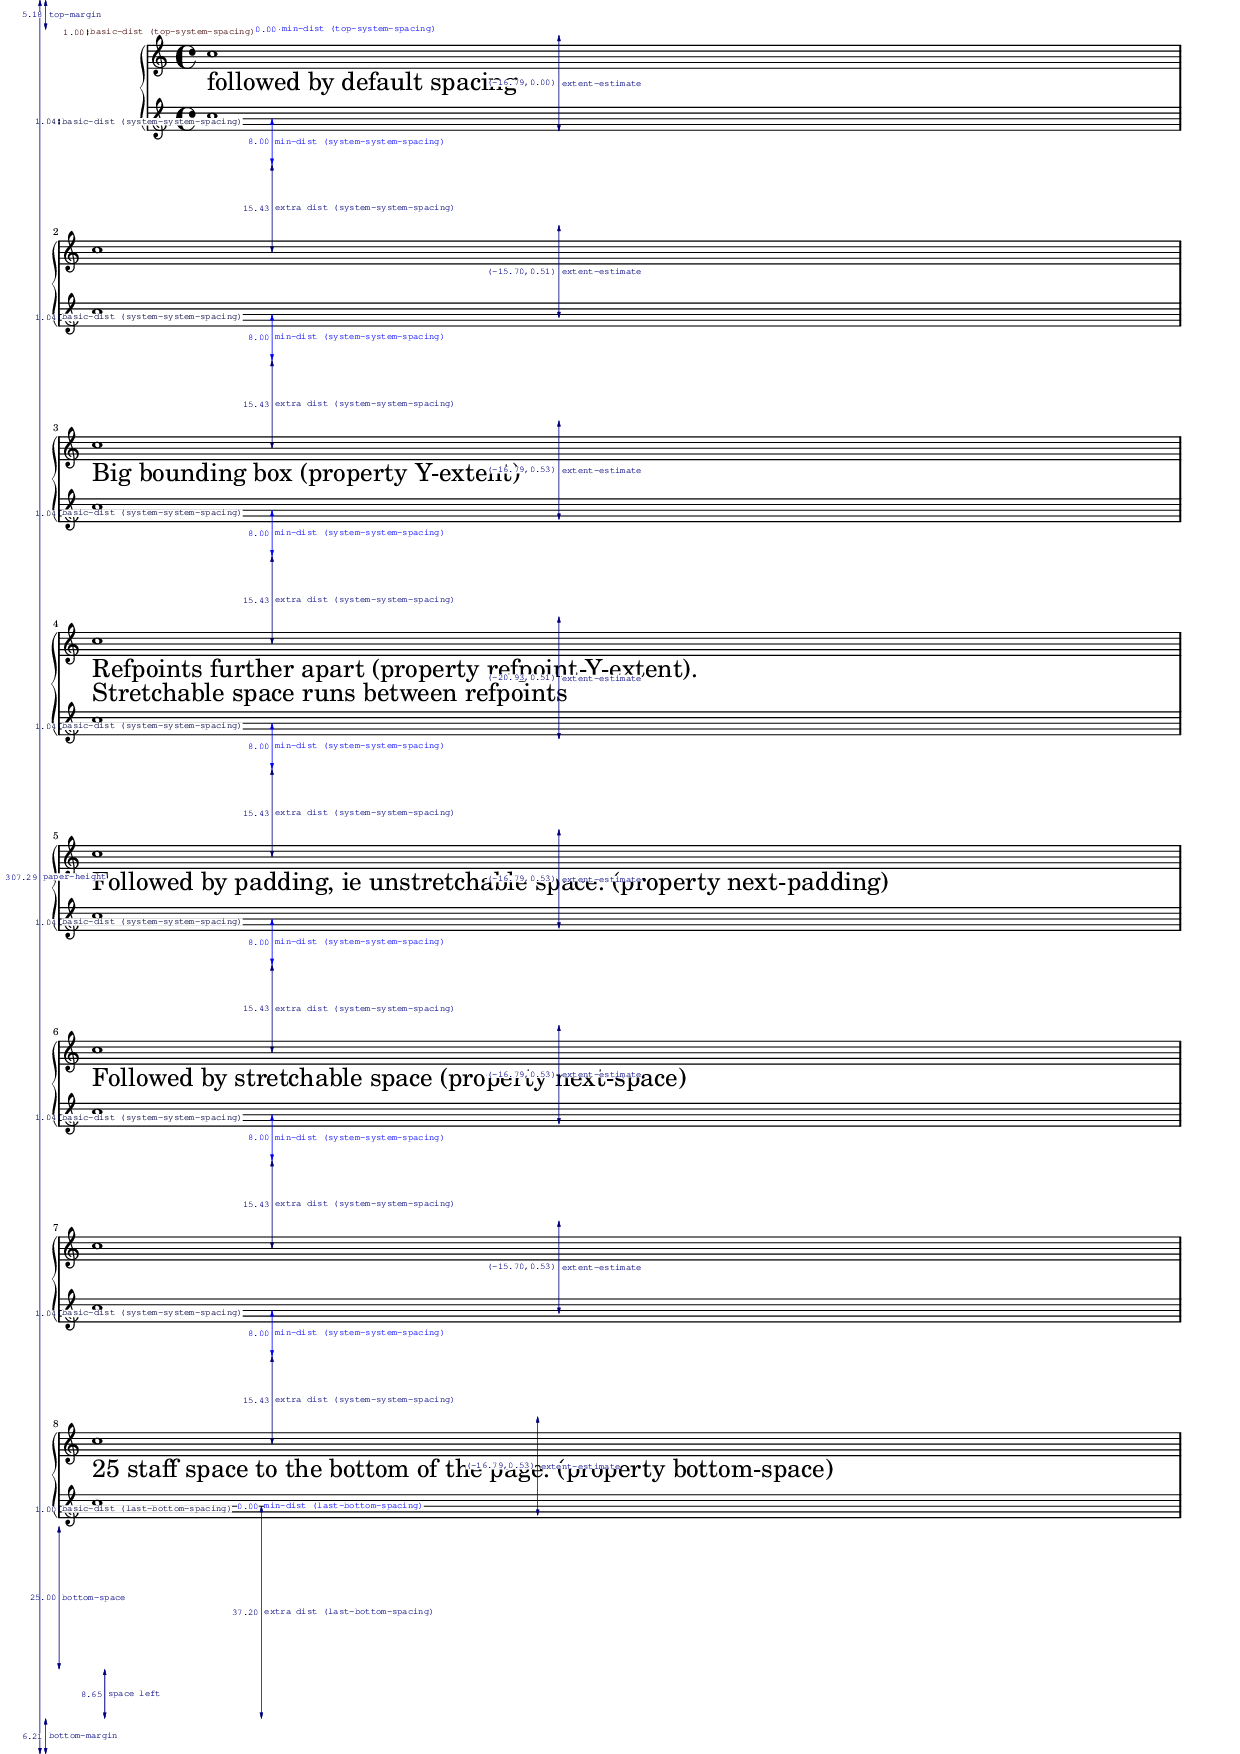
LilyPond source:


\header {

  texidoc = "By setting properties in NonMusicalPaperColumn, vertical
spacing of page layout can be adjusted.

For technical reasons, @code{overrideProperty} has to be used for
setting properties on individual object. @code{\override} may still be
used for global overrides.

By setting @code{annotate-spacing}, we can see the effect of each property.
"

}

\version "2.10.0"

#(set-global-staff-size 11)

\book {
  \score {
    \relative c'' \new PianoStaff <<
      \new Voice  {
	c1_"followed by default spacing"\break
	c\break

	\overrideProperty
	#"Score.NonMusicalPaperColumn"
	#'line-break-system-details
	#'((Y-extent . (-30 . 10)))
	c_"Big bounding box (property Y-extent)"\break

	\overrideProperty
	#"Score.NonMusicalPaperColumn"
	#'line-break-system-details
	#'((refpoint-Y-extent . (-37 . -10)))
	c_\markup {
	  \column {
	    "Refpoints further apart (property refpoint-Y-extent)."
	    "Stretchable space runs between refpoints"
	  }
	}
	
	\break
	
	\overrideProperty
	#"Score.NonMusicalPaperColumn"
	#'line-break-system-details
	#'((next-padding . 10))

	c_"Followed by padding, ie unstretchable space. (property next-padding)" \break
	\overrideProperty
	#"Score.NonMusicalPaperColumn"
	#'line-break-system-details
	#'((next-space . 20))
	c_"Followed by stretchable space (property next-space)"\break
	c\break
	\overrideProperty
	#"Score.NonMusicalPaperColumn" #'line-break-system-details
	#'((bottom-space . 25.0)) 
	c_"25 staff space to the bottom of the page. (property bottom-space)"\break


      }
      { c1 c c c c c c c }
    >>
  }
  \paper {
    ragged-last-bottom = ##f
    annotate-spacing = ##t
    between-system-space = 1.0
    #(set! text-font-defaults
      (acons
       'font-size 6
       text-font-defaults)
      
    )
  }
}
